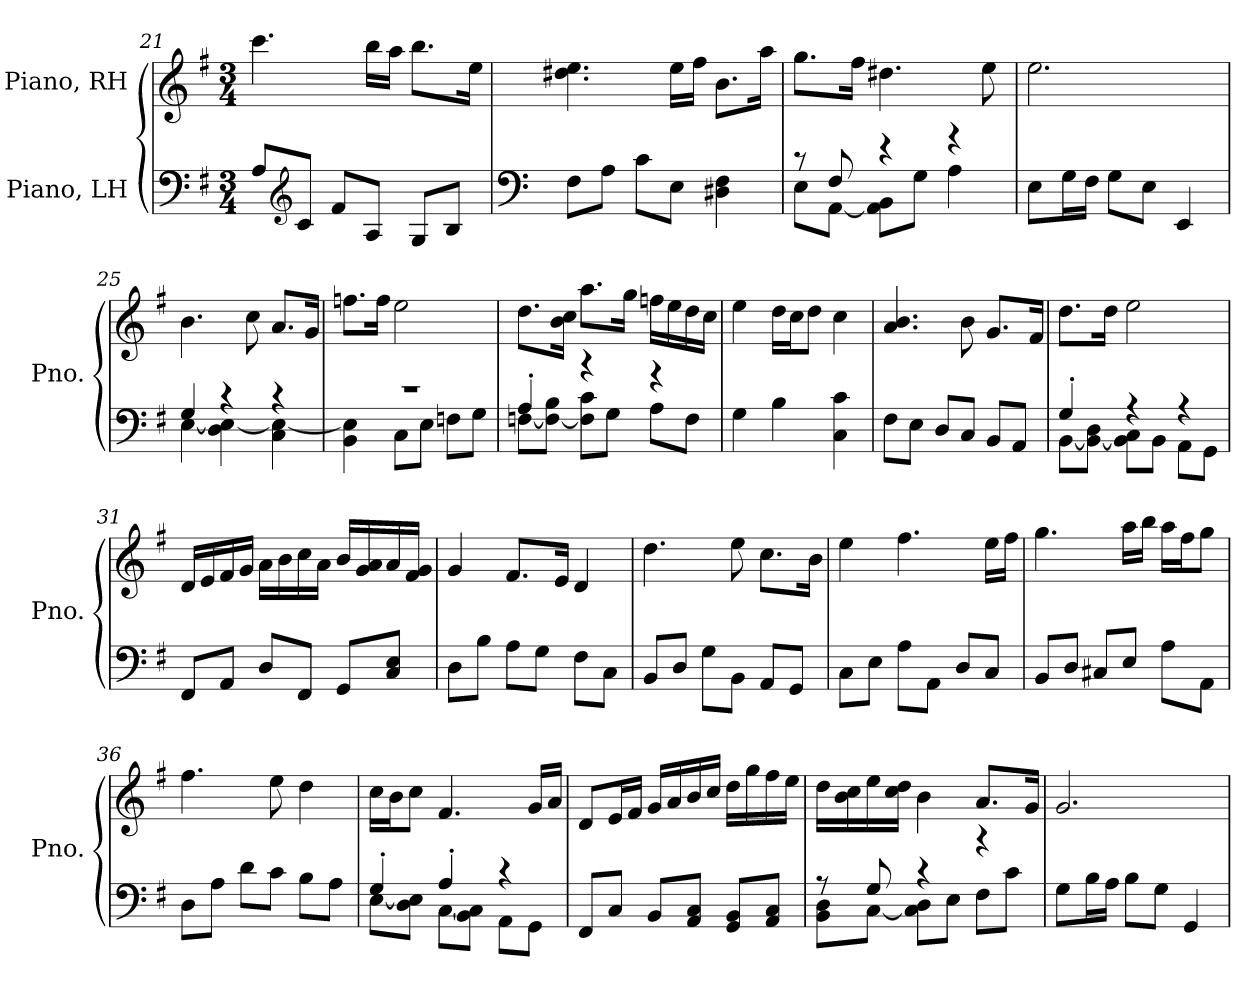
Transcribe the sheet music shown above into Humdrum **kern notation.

**kern	**kern
*part2	*part1
*staff2	*staff1
*I"Piano, LH	*I"Piano, RH
*I'Pno.	*I'Pno.
*clefF4	*clefG2
*k[f#]	*k[f#]
*M3/4	*M3/4
=21	=21
8A/L	4.ccc\
*clefG2	*
8c/J	.
8f#/L	.
8A/J	16bb\LL
.	16aa\JJ
8G/L	8.bb\L
8B/J	.
.	16ee\Jk
=22	=22
*clefF4	*
8F#\L	4.dd#X\ 4.ee\
8A\J	.
8c\L	.
8E\J	16ee\LL
.	16ff#\JJ
4D#X\ 4F#\	8.b\L
.	16aa\Jk
=23	=23
*^	*
8r	8E\L	8.gg\L
8F#/	[8AA\J	.
.	.	16ff#\Jk
4r	8AA\] 8BB\L	4.dd#X\
.	8G\J	.
4r	4A\	.
.	.	8ee\
*v	*v	*
=24	=24
8E\L	2.ee\
16G\L	.
16F#\JJ	.
8G\L	.
8E\J	.
4EE/	.
!!LO:LB:g=z
=25	=25
*^	*
4G/	[4E\	4.b\
4r	4D\ 4E\_	.
.	.	8cc\
4r	4C\ 4E\_	8.a/L
.	.	16g/Jk
=26	=26	=26
2.r	4BB\ 4E\]	8.ffn\L
.	.	16ff\Jk
.	8C\L	2ee\
.	8E\J	.
.	8Fn\L	.
.	8G\J	.
=27	=27	=27
4A'/	[8Fn\L	8.dd\L
.	8F\_ 8B\J	.
.	.	16b\ 16cc\Jk
4r	8F\] 8c\L	8.aa\L
.	8G\J	.
.	.	16gg\Jk
4r	8A\L	16ffn\LL
.	.	16ee\
.	8F\J	16dd\
.	.	16cc\JJ
*v	*v	*
=28	=28
4G\	4ee\
4B\	16dd\LL
.	16cc\J
.	8dd\J
4C\ 4c\	4cc\
=29	=29
8F#\L	4.a/ 4.b/
8E\J	.
8D/L	.
8C/J	8b\
8BB/L	8.g/L
8AA/J	.
.	16f#/Jk
!!LO:PB:g=z
=30	=30
*^	*
4G'/	[8BB\L	8.dd\L
.	8BB\_ 8D\J	.
.	.	16dd\Jk
4r	8BB\] 8C\L	2ee\
.	8BB\J	.
4r	8AA\L	.
.	8GG\J	.
*v	*v	*
=31	=31
8FF#/L	16d/LL
.	16e/
8AA/J	16f#/
.	16g/JJ
8D/L	16a\LL
.	16b\
8FF#/J	16cc\
.	16a\JJ
8GG/L	16b/LL
.	16g/ 16a/
8C/ 8E/J	16a/
.	16f#/ 16g/JJ
=32	=32
8D\L	4g/
8B\J	.
8A\L	8.f#/L
8G\J	.
.	16e/Jk
8F#\L	4d/
8C\J	.
=33	=33
8BB/L	4.dd\
8D/J	.
8G\L	.
8BB\J	8ee\
8AA/L	8.cc\L
8GG/J	.
.	16b\Jk
=34	=34
8C\L	4ee\
8E\J	.
8A\L	4.ff#\
8AA\J	.
8D/L	.
8C/J	16ee\LL
.	16ff#\JJ
!!LO:LB:g=z
=35	=35
8BB/L	4.gg\
8D/J	.
8C#X/L	.
8E/J	16aa\LL
.	16bb\JJ
8A\L	16aa\LL
.	16ff#\J
8AA\J	8gg\J
=36	=36
8D\L	4.ff#\
8A\J	.
8d\L	.
8c\J	8ee\
8B\L	4dd\
8A\J	.
=37	=37
*^	*
4G'/	[8E\L	16cc\LL
.	.	16b\J
.	8D\ 8E\]J	8cc\J
4A'/	[8C\L	4.f#/
.	8BB\ 8C\]J	.
4r	8AA\L	.
.	8GG\J	16g/LL
.	.	16a/JJ
*v	*v	*
=38	=38
8FF#/L	8d/L
8C/J	16e/L
.	16f#/JJ
8BB/L	16g/LL
.	16a/
8AA/ 8C/J	16b/
.	16cc/JJ
8GG/ 8BB/L	16dd\LL
.	16gg\
8AA/ 8C/J	16ff#\
.	16ee\JJ
!!LO:LB:g=z
=39	=39
*^	*
8r	8BB\ 8D\L	16dd\LL
.	.	16b\ 16cc\
8G/	[8C\J	16ee\
.	.	16cc\ 16dd\JJ
4r	8C\] 8D\L	4b\
.	8E\J	.
4r	8F#\L	8.a/L
.	8c\J	.
.	.	16g/Jk
*v	*v	*
=40	=40
8G\L	2.g/
16B\L	.
16A\JJ	.
8B\L	.
8G\J	.
4GG/	.
=	=
*-	*-
